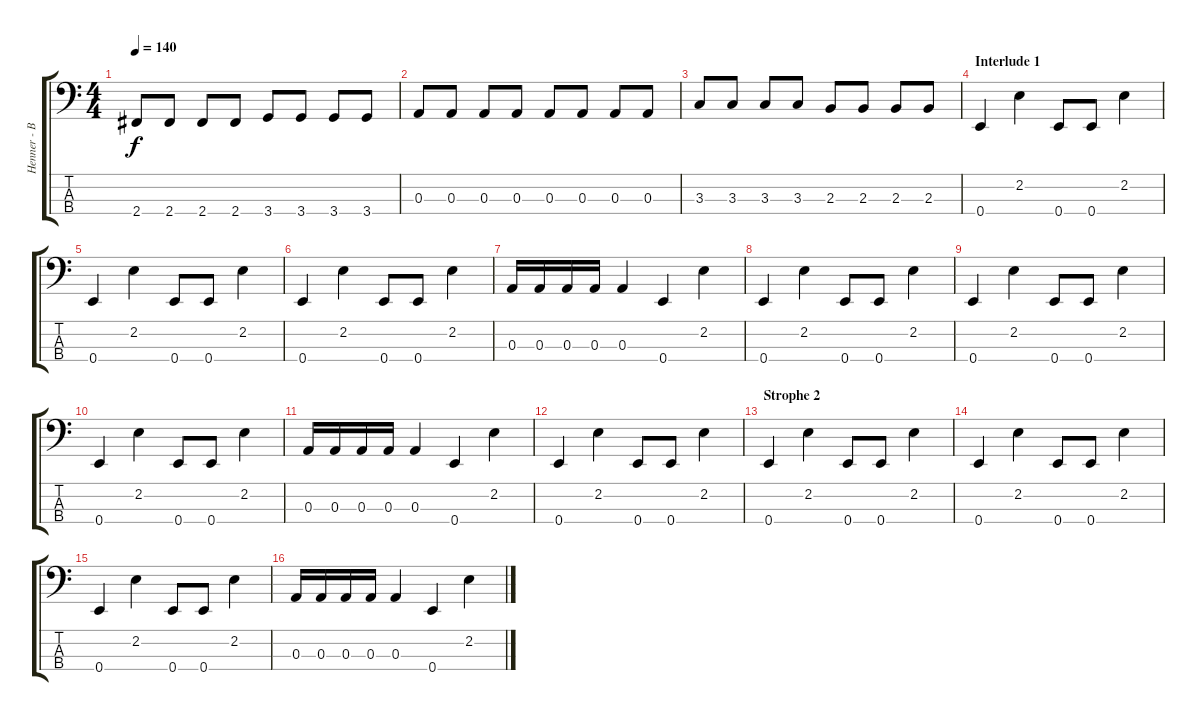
\track ("Henner - Bass" "Henner - B") {instrument electricbassfinger}
\staff {score tabs}
\tuning (G2 D2 A1 E1) {hide}
\ts (4 4)
\tempo 140
\clef f4
\ks c
2.4.8{dy f} 2.4.8 2.4.8 2.4.8 3.4.8 3.4.8 3.4.8 3.4.8 |
0.3.8 0.3.8 0.3.8 0.3.8 0.3.8 0.3.8 0.3.8 0.3.8 |
3.3.8 3.3.8 3.3.8 3.3.8 2.3.8 2.3.8 2.3.8 2.3.8 |
\section ("" "Interlude 1")
0.4.4 2.2.4 0.4.8 0.4.8 2.2.4 |
0.4.4 2.2.4 0.4.8 0.4.8 2.2.4 |
0.4.4 2.2.4 0.4.8 0.4.8 2.2.4 |
0.3.16 0.3.16 0.3.16 0.3.16 0.3.4 0.4.4 2.2.4 |
0.4.4 2.2.4 0.4.8 0.4.8 2.2.4 |
0.4.4 2.2.4 0.4.8 0.4.8 2.2.4 |
0.4.4 2.2.4 0.4.8 0.4.8 2.2.4 |
0.3.16 0.3.16 0.3.16 0.3.16 0.3.4 0.4.4 2.2.4 |
0.4.4 2.2.4 0.4.8 0.4.8 2.2.4 |
\section ("" "Strophe 2")
0.4.4 2.2.4 0.4.8 0.4.8 2.2.4 |
0.4.4 2.2.4 0.4.8 0.4.8 2.2.4 |
0.4.4 2.2.4 0.4.8 0.4.8 2.2.4 |
0.3.16 0.3.16 0.3.16 0.3.16 0.3.4 0.4.4 2.2.4
